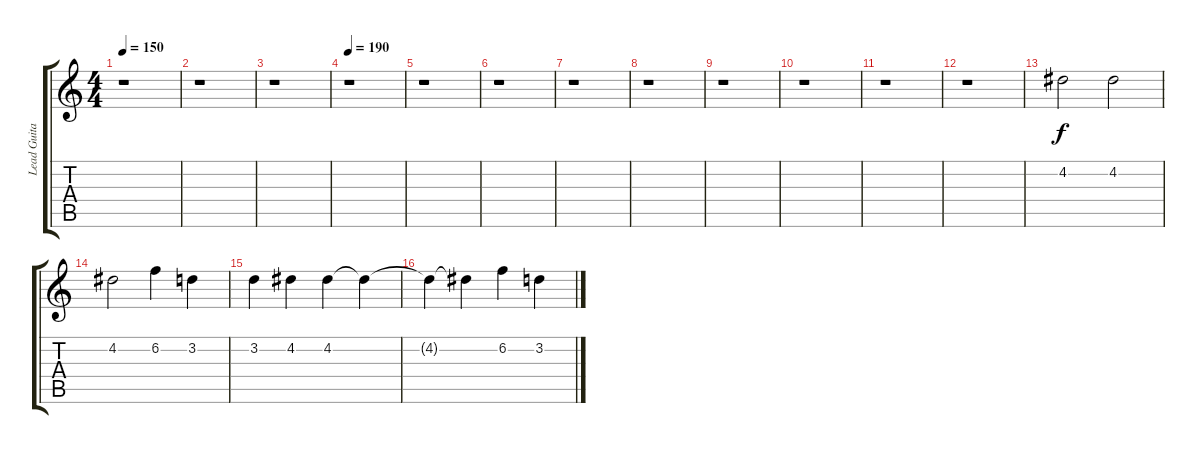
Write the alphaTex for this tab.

\track ("Lead Guitar" "Lead Guita") {instrument distortionguitar}
\staff {score tabs}
\tuning (E4 B3 G3 D3 A2 D2) {hide}
\ts (4 4)
\tempo 150
\clef g2
\ks c
r.1{dy f} |
r.1 |
r.1 |
\tempo 190
r.1 |
r.1 |
r.1 |
r.1 |
r.1 |
r.1 |
r.1 |
r.1 |
r.1 |
4.2.2 4.2.2 |
4.2.2 6.2.4 3.2.4 |
3.2.4 4.2.4 4.2.4 4.2{t}.4 |
4.2{t}.4 4.2{t}.4 6.2.4 3.2.4
